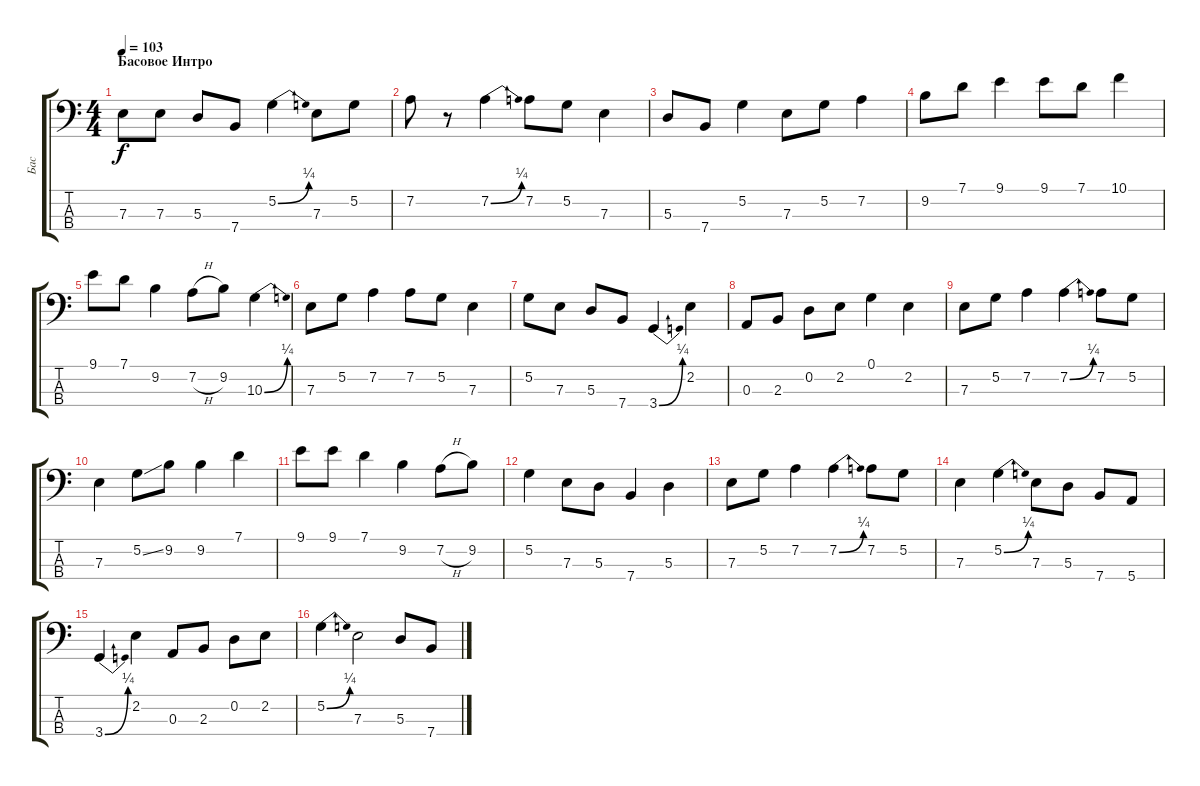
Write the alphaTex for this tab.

\track ("Бас" "Бас") {instrument electricbassfinger}
\staff {score tabs}
\tuning (G2 D2 A1 E1) {hide}
\ts (4 4)
\section ("" "Басовое Интро")
\tempo 103
\tempo 173
\tempo 103
\clef f4
\ks c
7.3.8{dy f instrument electricbassfinger} 7.3.8 5.3.8 7.4.8 5.2{be (bend 0 0 60 1)}.4 7.3.8 5.2.8 |
7.2.8 r.8 7.2{be (bend 0 0 60 1)}.4 7.2.8 5.2.8 7.3.4 |
5.3.8 7.4.8 5.2.4 7.3.8 5.2.8 7.2.4 |
9.2.8 7.1.8 9.1.4 9.1.8 7.1.8 10.1.4 |
9.1.8 7.1.8 9.2.4 7.2{h}.8 9.2.8 10.3{be (bend 0 0 60 1)}.4 |
7.3.8 5.2.8 7.2.4 7.2.8 5.2.8 7.3.4 |
5.2.8 7.3.8 5.3.8 7.4.8 3.4{be (bend 0 0 60 1)}.4 2.2.4 |
0.3.8 2.3.8 0.2.8 2.2.8 0.1.4 2.2.4 |
7.3.8 5.2.8 7.2.4 7.2{be (bend 0 0 60 1)}.4 7.2.8 5.2.8 |
7.3.4 5.2{ss}.8 9.2.8 9.2.4 7.1.4 |
9.1.8 9.1.8 7.1.4 9.2.4 7.2{h}.8 9.2.8 |
5.2.4 7.3.8 5.3.8 7.4.4 5.3.4 |
7.3.8 5.2.8 7.2.4 7.2{be (bend 0 0 60 1)}.4 7.2.8 5.2.8 |
7.3.4 5.2{be (bend 0 0 60 1)}.4 7.3.8 5.3.8 7.4.8 5.4.8 |
3.4{be (bend 0 0 60 1)}.4 2.2.4 0.3.8 2.3.8 0.2.8 2.2.8 |
5.2{be (bend 0 0 60 1)}.4 7.3.2 5.3.8 7.4.8
